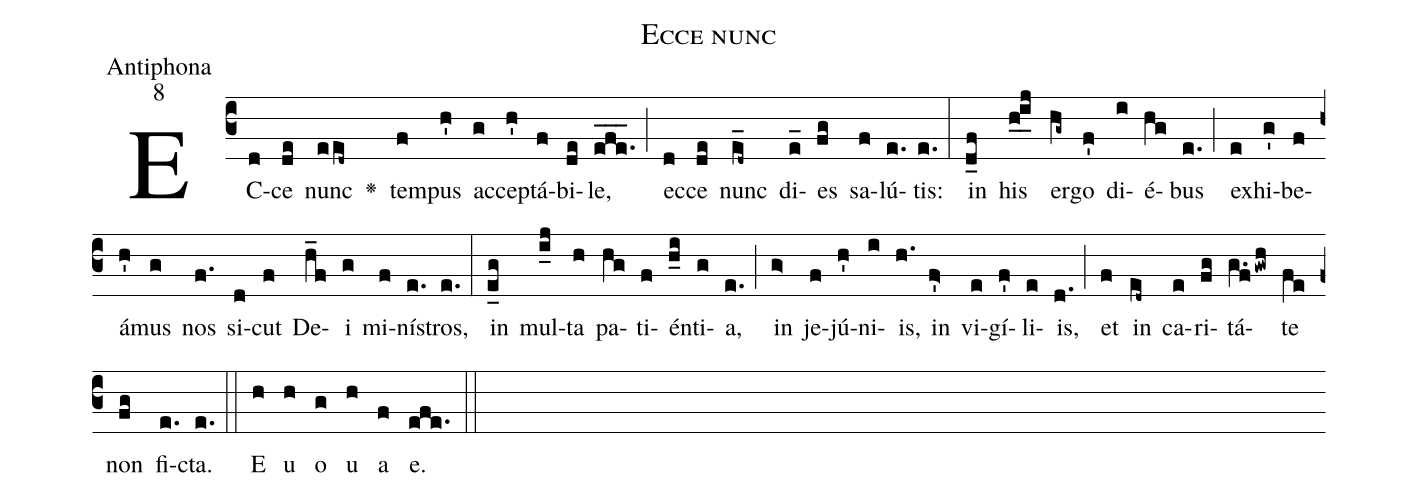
name:Ecce nunc;
office-part:Antiphona;
mode:8;
%%
(c3)EC(d)ce(de) nunc(eed~) <v>\greheightstar</v>() tem(f)pus(h') ac(g)cep(h')tá(f)bi(de)le,(e_f_e_.) (;) ec(d)ce(de) nunc(e_d~) di(e_)es(fg) sa(f)lú(e.)tis:(e.) (:) in(d_f) his(h_i_j) er(hg~)go(f') di(i)é(hg)bus(e.) (;) ex(e)hi(g')be(f)á(h')mus(g) nos(f.) si(d)cut(f) De(h_f)i(g) mi(f)ní(e.)stros,(e.) (:) in(e_g) mul(i_j)ta(h) pa(hg)ti(f)én(h_i)ti(g)a,(e.) (;) in(g>) je(f)jú(h')ni(i)is,(h.) in(f>') vi(e)gí(f')li(e)is,(d.) (;) et(f) in(ed~) ca(e)ri(fg)tá(g.fgwh)te(fe) non(fg) fi(e.)cta.(e.) (::) E(h) u(h) o(g) u(h) a(f) e.(efe.) (::)
